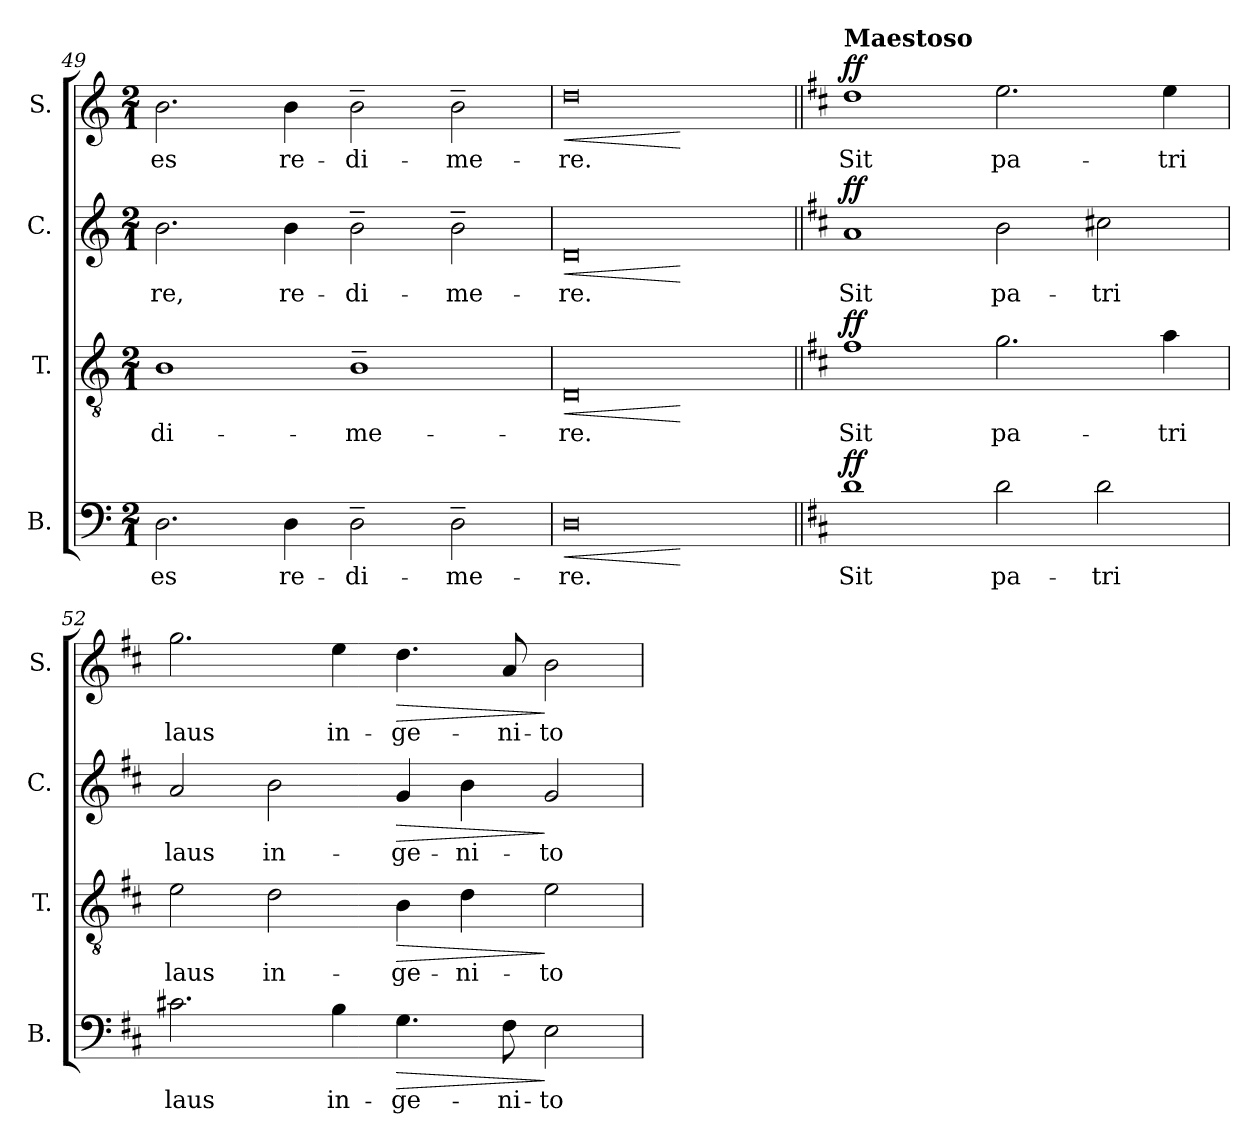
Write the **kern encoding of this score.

**kern	**text	**dynam	**kern	**text	**dynam	**kern	**text	**dynam	**kern	**text	**dynam
*part4	*part4	*part4	*part3	*part3	*part3	*part2	*part2	*part2	*part1	*part1	*part1
*staff4	*staff4	*staff4	*staff3	*staff3	*staff3	*staff2	*staff2	*staff2	*staff1	*staff1	*staff1
*I"B.	*	*	*I"T.	*	*	*I"C.	*	*	*I"S.	*	*
*I'B.	*	*	*I'T.	*	*	*I'C.	*	*	*I'S.	*	*
!!LO:PB:g=z
*clefF4	*	*	*clefGv2	*	*	*clefG2	*	*	*clefG2	*	*
*	*	*	*ITrd7c12	*	*	*	*	*	*	*	*
*k[]	*	*	*k[]	*	*	*k[]	*	*	*k[]	*	*
*C:	*	*	*C:	*	*	*C:	*	*	*C:	*	*
*M2/1	*	*	*M2/1	*	*	*M2/1	*	*	*M2/1	*	*
=49	=49	=49	=49	=49	=49	=49	=49	=49	=49	=49	=49
!	!LO:LY:b:color=#000000	!	!	!	!	!	!	!	!	!	!
!	!	!	!	!LO:LY:b:color=#000000	!	!	!	!	!	!	!
!	!	!	!	!	!	!	!LO:LY:b:color=#000000	!	!	!	!
!	!	!	!	!	!	!	!	!	!	!LO:LY:b:color=#000000	!
2.Di\	es	.	1BBi	-di-	.	2.bi\	-re,	.	2.bi\	es	.
!	!LO:LY:b:color=#000000	!	!	!	!	!	!	!	!	!	!
!	!	!	!	!	!	!	!LO:LY:b:color=#000000	!	!	!	!
!	!	!	!	!	!	!	!	!	!	!LO:LY:b:color=#000000	!
4Di\	re-	.	.	.	.	4bi\	re-	.	4bi\	re-	.
!	!LO:LY:b:color=#000000	!	!	!	!	!	!	!	!	!	!
!	!	!	!	!LO:LY:b:color=#000000	!	!	!	!	!	!	!
!	!	!	!	!	!	!	!LO:LY:b:color=#000000	!	!	!	!
!	!	!	!	!	!	!	!	!	!	!LO:LY:b:color=#000000	!
2D~i\	-di-	.	1BB~i	-me-	.	2b~i\	-di-	.	2b~i\	-di-	.
!	!LO:LY:b:color=#000000	!	!	!	!	!	!	!	!	!	!
!	!	!	!	!	!	!	!LO:LY:b:color=#000000	!	!	!	!
!	!	!	!	!	!	!	!	!	!	!LO:LY:b:color=#000000	!
2D~i\	-me-	.	.	.	.	2b~i\	-me-	.	2b~i\	-me-	.
=50	=50	=50	=50	=50	=50	=50	=50	=50	=50	=50	=50
!	!LO:LY:b:color=#000000	!LO:HP:b	!	!	!	!	!	!	!	!	!
!	!	!	!	!LO:LY:b:color=#000000	!LO:HP:b	!	!	!	!	!	!
!	!	!	!	!	!	!	!LO:LY:b:color=#000000	!LO:HP:b	!	!	!
!	!	!	!	!	!	!	!	!	!	!LO:LY:b:color=#000000	!LO:HP:b
0Di	-re.	<	0DDi	-re.	<	0di	-re.	<	0ddi	-re.	<
.	.	[	.	.	[	.	.	[	.	.	[
!!LO:LB:g=z
=51||	=51||	=51||	=51||	=51||	=51||	=51||	=51||	=51||	=51||	=51||	=51||
*k[f#c#]	*	*	*k[f#c#]	*	*	*k[f#c#]	*	*	*k[f#c#]	*	*
*D:	*	*	*D:	*	*	*D:	*	*	*D:	*	*
!	!LO:LY:b:color=#000000	!	!	!	!	!	!	!	!	!	!
!	!	!	!	!LO:LY:b:color=#000000	!	!	!	!	!	!	!
!	!	!	!	!	!	!	!LO:LY:b:color=#000000	!	!	!	!
*	*	*	*	*	*	*	*	*	*MM70	*	*
!	!	!	!	!	!	!	!	!	!LO:TX:a:B:t=Maestoso	!	!
!	!	!	!	!	!	!	!	!	!	!LO:LY:b:color=#000000	!
1di	Sit	ff	1F#i	Sit	ff	1ai	Sit	ff	1ddi	Sit	ff
!	!LO:LY:b:color=#000000	!	!	!	!	!	!	!	!	!	!
!	!	!	!	!LO:LY:b:color=#000000	!	!	!	!	!	!	!
!	!	!	!	!	!	!	!LO:LY:b:color=#000000	!	!	!	!
!	!	!	!	!	!	!	!	!	!	!LO:LY:b:color=#000000	!
2di\	pa-	.	2.Gi\	pa-	.	2bi\	pa-	.	2.eei\	pa-	.
!	!LO:LY:b:color=#000000	!	!	!	!	!	!	!	!	!	!
!	!	!	!	!	!	!	!LO:LY:b:color=#000000	!	!	!	!
2di\	-tri	.	.	.	.	2cc#Xi\	-tri	.	.	.	.
!	!	!	!	!LO:LY:b:color=#000000	!	!	!	!	!	!	!
!	!	!	!	!	!	!	!	!	!	!LO:LY:b:color=#000000	!
.	.	.	4Ai\	-tri	.	.	.	.	4eei\	-tri	.
=52	=52	=52	=52	=52	=52	=52	=52	=52	=52	=52	=52
!	!LO:LY:b:color=#000000	!	!	!	!	!	!	!	!	!	!
!	!	!	!	!LO:LY:b:color=#000000	!	!	!	!	!	!	!
!	!	!	!	!	!	!	!LO:LY:b:color=#000000	!	!	!	!
!	!	!	!	!	!	!	!	!	!	!LO:LY:b:color=#000000	!
2.c#Xi\	laus	.	2Ei\	laus	.	2ai/	laus	.	2.ggi\	laus	.
!	!	!	!	!LO:LY:b:color=#000000	!	!	!	!	!	!	!
!	!	!	!	!	!	!	!LO:LY:b:color=#000000	!	!	!	!
.	.	.	2Di\	in-	.	2bi\	in-	.	.	.	.
!	!LO:LY:b:color=#000000	!	!	!	!	!	!	!	!	!	!
!	!	!	!	!	!	!	!	!	!	!LO:LY:b:color=#000000	!
4Bi\	in-	.	.	.	.	.	.	.	4eei\	in-	.
!	!LO:LY:b:color=#000000	!LO:HP:b	!	!	!	!	!	!	!	!	!
!	!	!	!	!LO:LY:b:color=#000000	!LO:HP:b	!	!	!	!	!	!
!	!	!	!	!	!	!	!LO:LY:b:color=#000000	!LO:HP:b	!	!	!
!	!	!	!	!	!	!	!	!	!	!LO:LY:b:color=#000000	!LO:HP:b
4.Gi\	-ge-	>	4BBi\	-ge-	>	4gi/	-ge-	>	4.ddi\	-ge-	>
!	!	!	!	!LO:LY:b:color=#000000	!	!	!	!	!	!	!
!	!	!	!	!	!	!	!LO:LY:b:color=#000000	!	!	!	!
.	.	.	4Di\	-ni-	.	4bi\	-ni-	.	.	.	.
!	!LO:LY:b:color=#000000	!	!	!	!	!	!	!	!	!	!
!	!	!	!	!	!	!	!	!	!	!LO:LY:b:color=#000000	!
8F#i\	-ni-	.	.	.	.	.	.	.	8ai/	-ni-	.
!	!LO:LY:b:color=#000000	!	!	!	!	!	!	!	!	!	!
!	!	!	!	!LO:LY:b:color=#000000	!	!	!	!	!	!	!
!	!	!	!	!	!	!	!LO:LY:b:color=#000000	!	!	!	!
!	!	!	!	!	!	!	!	!	!	!LO:LY:b:color=#000000	!
2Ei\	-to	]	2Ei\	-to	]	2gi/	-to	]	2bi\	-to	]
=	=	=	=	=	=	=	=	=	=	=	=
*-	*-	*-	*-	*-	*-	*-	*-	*-	*-	*-	*-
